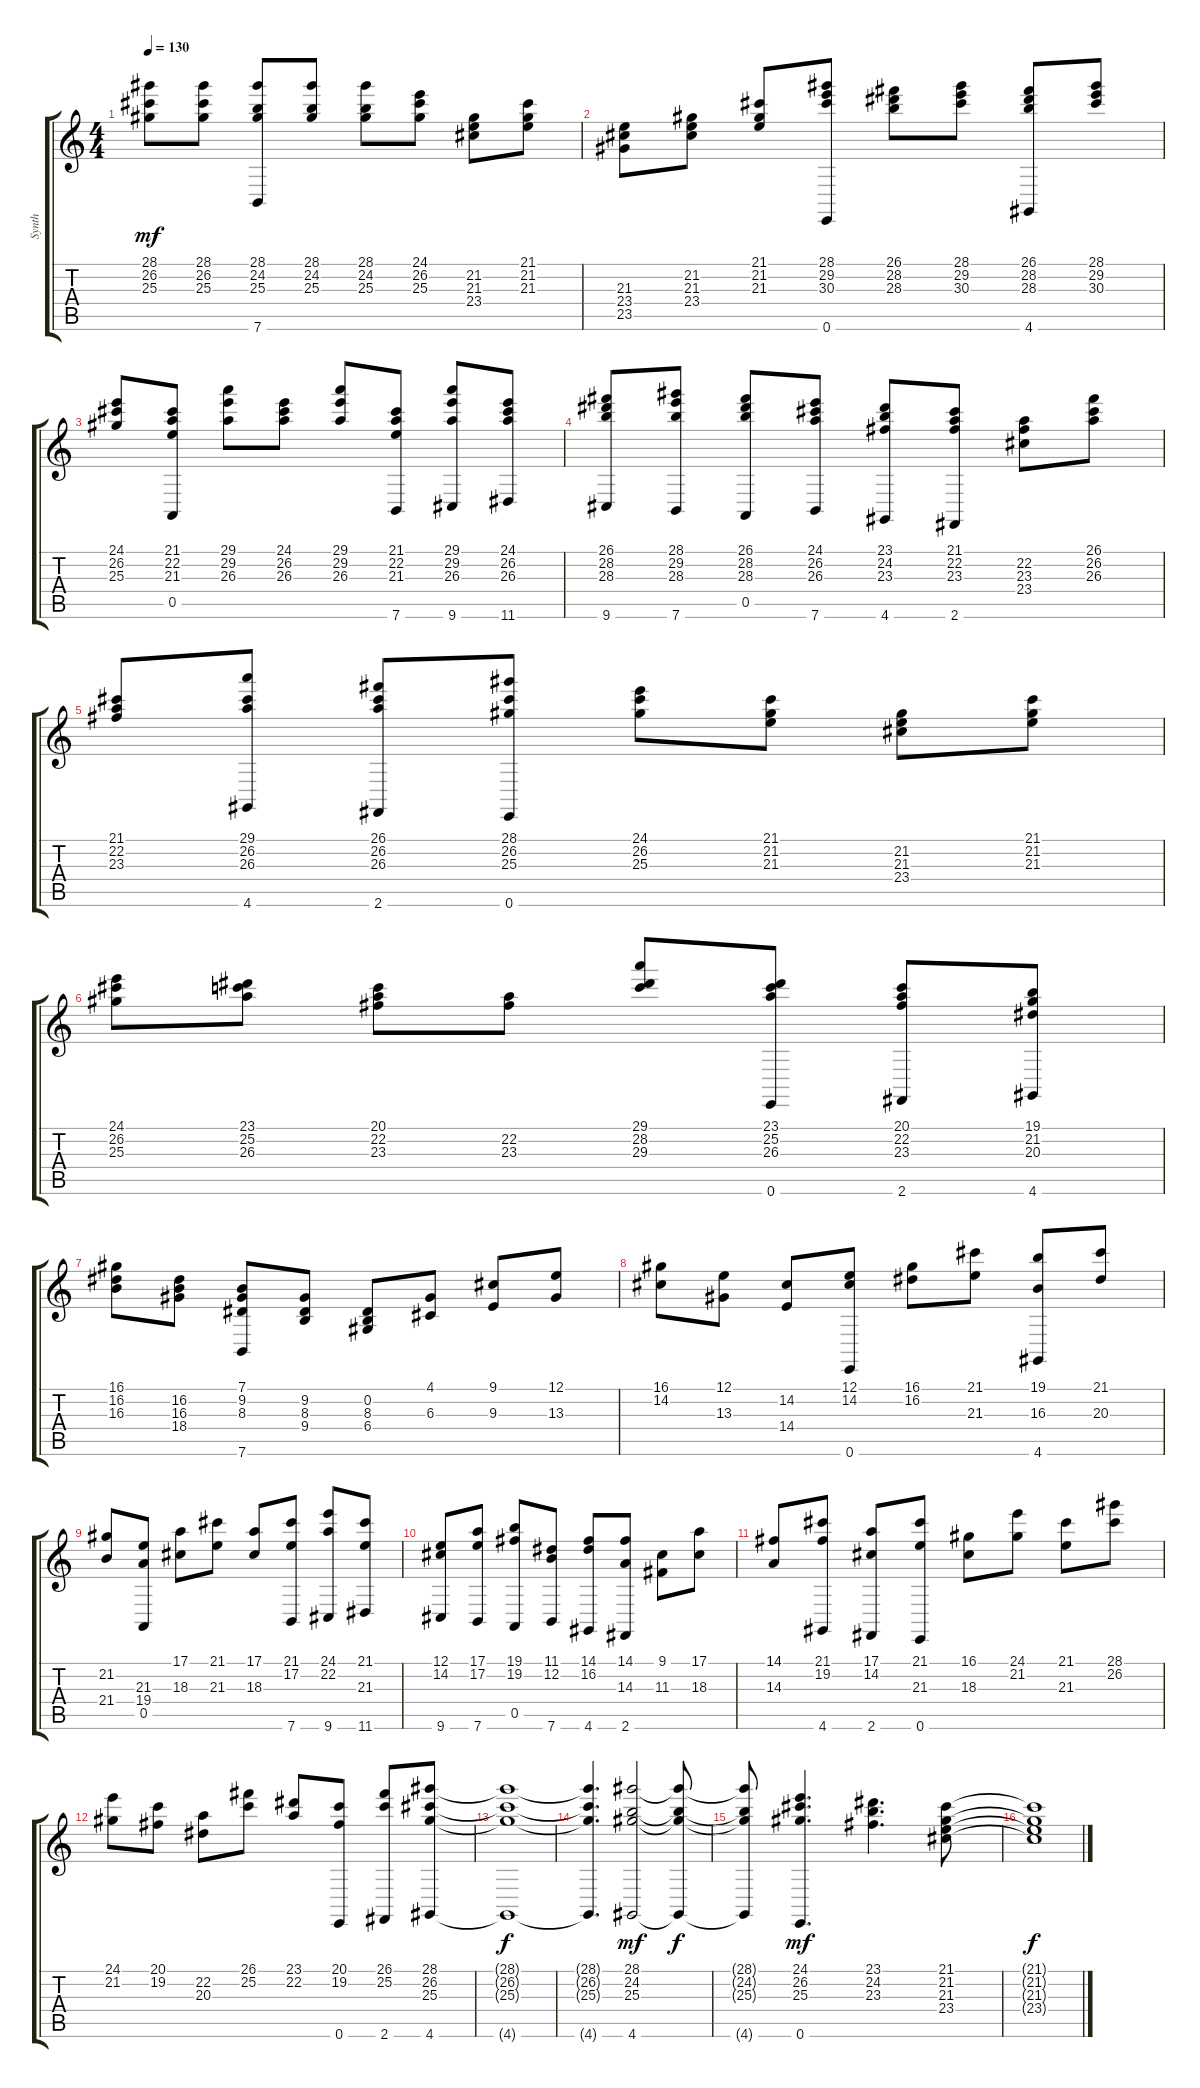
\track ("Synth" "Synth") {instrument stringensemble1}
\staff {score tabs}
\tuning (E4 B3 G3 D3 A2 E2) {hide}
\ts (4 4)
\tempo 130
\clef g2
\ks c
(28.1 26.2 25.3).8{dy mf} (28.1 26.2 25.3).8 (28.1 24.2 25.3 7.6).8 (28.1 24.2 25.3).8 (28.1 24.2 25.3).8 (24.1 26.2 25.3).8 (21.2 21.3 23.4).8 (21.1 21.2 21.3).8 |
(21.3 23.4 23.5).8 (21.2 21.3 23.4).8 (21.1 21.2 21.3).8 (28.1 29.2 30.3 0.6).8 (26.1 28.2 28.3).8 (28.1 29.2 30.3).8 (26.1 28.2 28.3 4.6).8 (28.1 29.2 30.3).8 |
(24.1 26.2 25.3).8 (21.1 22.2 21.3 0.5).8 (29.1 29.2 26.3).8 (24.1 26.2 26.3).8 (29.1 29.2 26.3).8 (21.1 22.2 21.3 7.6).8 (29.1 29.2 26.3 9.6).8 (24.1 26.2 26.3 11.6).8 |
(26.1 28.2 28.3 9.6).8 (28.1 29.2 28.3 7.6).8 (26.1 28.2 28.3 0.5).8 (24.1 26.2 26.3 7.6).8 (23.1 24.2 23.3 4.6).8 (21.1 22.2 23.3 2.6).8 (22.2 23.3 23.4).8 (26.1 26.2 26.3).8 |
(21.1 22.2 23.3).8 (29.1 26.2 26.3 4.6).8 (26.1 26.2 26.3 2.6).8 (28.1 26.2 25.3 0.6).8 (24.1 26.2 25.3).8 (21.1 21.2 21.3).8 (21.2 21.3 23.4).8 (21.1 21.2 21.3).8 |
(24.1 26.2 25.3).8 (23.1 25.2 26.3).8 (20.1 22.2 23.3).8 (22.2 23.3).8 (29.1 28.2 29.3).8 (23.1 25.2 26.3 0.6).8 (20.1 22.2 23.3 2.6).8 (19.1 21.2 20.3 4.6).8 |
(16.1 16.2 16.3).8 (16.2 16.3 18.4).8 (7.1 9.2 8.3 7.6).8 (9.2 8.3 9.4).8 (0.2 8.3 6.4).8 (4.1 6.3).8 (9.1 9.3).8 (12.1 13.3).8 |
(16.1 14.2).8 (12.1 13.3).8 (14.2 14.4).8 (12.1 14.2 0.6).8 (16.1 16.2).8 (21.1 21.3).8 (19.1 16.3 4.6).8 (21.1 20.3).8 |
(21.2 21.4).8 (21.3 19.4 0.5).8 (17.1 18.3).8 (21.1 21.3).8 (17.1 18.3).8 (21.1 17.2 7.6).8 (24.1 22.2 9.6).8 (21.1 21.3 11.6).8 |
(12.1 14.2 9.6).8 (17.1 17.2 7.6).8 (19.1 19.2 0.5).8 (11.1 12.2 7.6).8 (14.1 16.2 4.6).8 (14.1 14.3 2.6).8 (9.1 11.3).8 (17.1 18.3).8 |
(14.1 14.3).8 (21.1 19.2 4.6).8 (17.1 14.2 2.6).8 (21.1 21.3 0.6).8 (16.1 18.3).8 (24.1 21.2).8 (21.1 21.3).8 (28.1 26.2).8 |
(24.1 21.2).8 (20.1 19.2).8 (22.2 20.3).8 (26.1 25.2).8 (23.1 22.2).8 (20.1 19.2 0.6).8 (26.1 25.2 2.6).8 (28.1 26.2 25.3 4.6).8 |
(28.1{t} 26.2{t} 25.3{t} 4.6{t}).1{dy f} |
(28.1{t} 26.2{t} 25.3{t} 4.6{t}).4{d} (28.1 24.2 25.3 4.6).2{dy mf} (28.1{t} 24.2{t} 25.3{t} 4.6{t}).8{dy f} |
(28.1{t} 24.2{t} 25.3{t} 4.6{t}).8 (24.1 26.2 25.3 0.6).4{d dy mf} (23.1 24.2 23.3).4{d} (21.1 21.2 21.3 23.4).8 |
(21.1{t} 21.2{t} 21.3{t} 23.4{t}).1{dy f}
